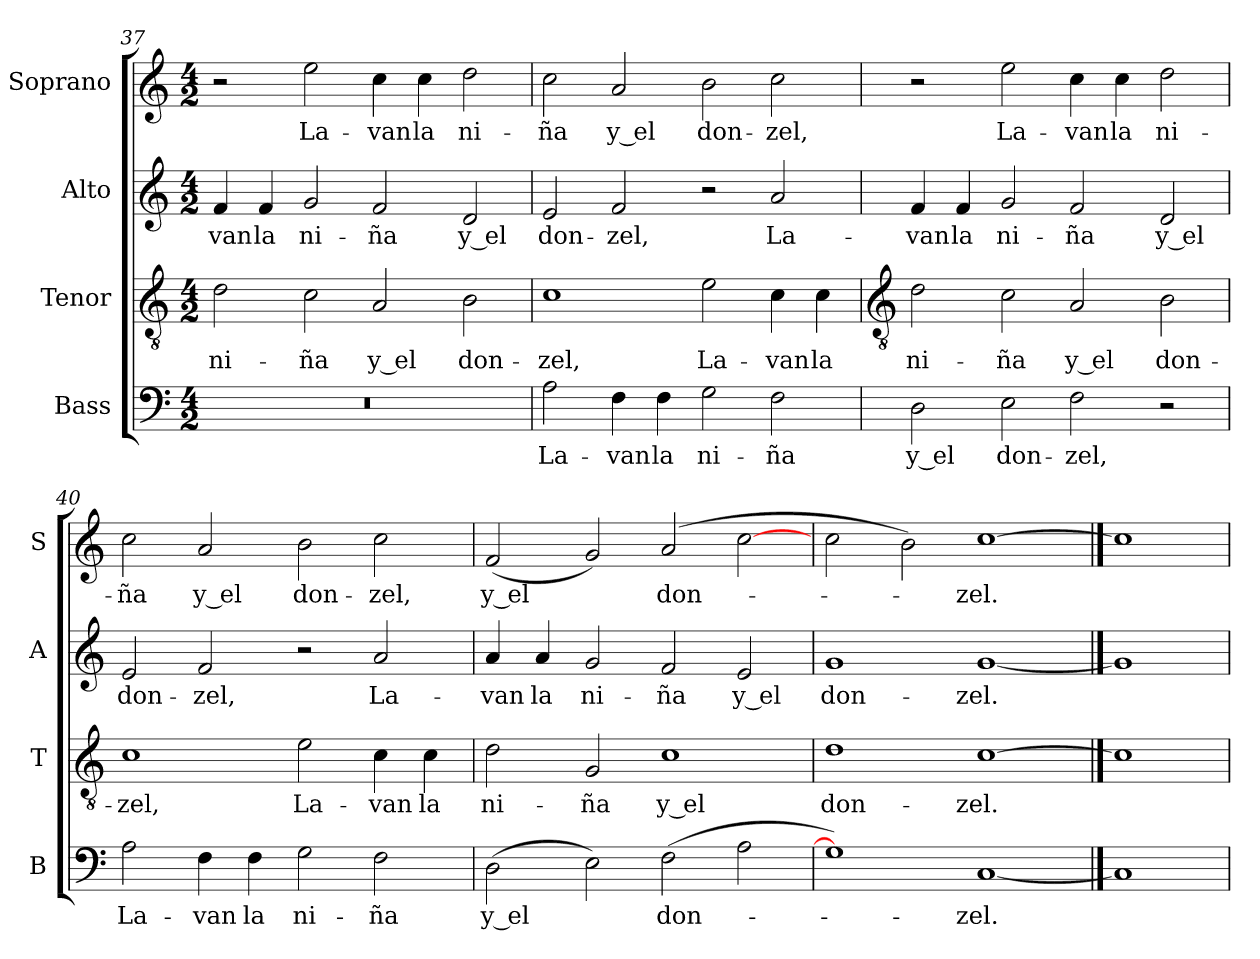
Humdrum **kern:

**kern	**text	**kern	**text	**kern	**text	**kern	**text
*part4	*part4	*part3	*part3	*part2	*part2	*part1	*part1
*staff4	*staff4	*staff3	*staff3	*staff2	*staff2	*staff1	*staff1
*I"Bass	*	*I"Tenor	*	*I"Alto	*	*I"Soprano	*
*I'B	*	*I'T	*	*I'A	*	*I'S	*
*clefF4	*	*clefGv2	*	*clefG2	*	*clefG2	*
*k[]	*	*k[]	*	*k[]	*	*k[]	*
*C:	*	*C:	*	*C:	*	*C:	*
*M4/2	*	*M4/2	*	*M4/2	*	*M4/2	*
=37	=37	=37	=37	=37	=37	=37	=37
!	!	!	!LO:LY:b	!	!LO:LY:b	!	!
0r	.	2d	ni-	4f	-van	2r	.
!	!	!	!	!	!LO:LY:b	!	!
.	.	.	.	4f	la	.	.
!	!	!	!LO:LY:b	!	!LO:LY:b	!	!LO:LY:b
.	.	2c	-ña	2g	ni-	2ee	La-
!	!	!	!LO:LY:b	!	!LO:LY:b	!	!LO:LY:b
.	.	2A	y el	2f	-ña	4cc	-van
!	!	!	!	!	!	!	!LO:LY:b
.	.	.	.	.	.	4cc	la
!	!	!	!LO:LY:b	!	!LO:LY:b	!	!LO:LY:b
.	.	2B	don-	2d	y el	2dd	ni-
=38	=38	=38	=38	=38	=38	=38	=38
!	!LO:LY:b	!	!LO:LY:b	!	!LO:LY:b	!	!LO:LY:b
2A	La-	1c	-zel,	2e	don-	2cc	-ña
!	!LO:LY:b	!	!	!	!LO:LY:b	!	!LO:LY:b
4F	-van	.	.	2f	-zel,	2a	y el
!	!LO:LY:b	!	!	!	!	!	!
4F	la	.	.	.	.	.	.
!	!LO:LY:b	!	!LO:LY:b	!	!	!	!LO:LY:b
2G	ni-	2e	La-	2r	.	2b	don-
!	!LO:LY:b	!	!LO:LY:b	!	!LO:LY:b	!	!LO:LY:b
2F	-ña	4c	-van	2a	La-	2cc	-zel,
!	!	!	!LO:LY:b	!	!	!	!
.	.	4c	la	.	.	.	.
!!LO:LB:g=z
=39	=39	=39	=39	=39	=39	=39	=39
*	*	*clefGv2	*	*	*	*	*
!	!LO:LY:b	!	!LO:LY:b	!	!LO:LY:b	!	!
2D	y el	2d	ni-	4f	-van	2r	.
!	!	!	!	!	!LO:LY:b	!	!
.	.	.	.	4f	la	.	.
!	!LO:LY:b	!	!LO:LY:b	!	!LO:LY:b	!	!LO:LY:b
2E	don-	2c	-ña	2g	ni-	2ee	La-
!	!LO:LY:b	!	!LO:LY:b	!	!LO:LY:b	!	!LO:LY:b
2F	-zel,	2A	y el	2f	-ña	4cc	-van
!	!	!	!	!	!	!	!LO:LY:b
.	.	.	.	.	.	4cc	la
!	!	!	!LO:LY:b	!	!LO:LY:b	!	!LO:LY:b
2r	.	2B	don-	2d	y el	2dd	ni-
=40	=40	=40	=40	=40	=40	=40	=40
!	!LO:LY:b	!	!LO:LY:b	!	!LO:LY:b	!	!LO:LY:b
2A	La-	1c	-zel,	2e	don-	2cc	-ña
!	!LO:LY:b	!	!	!	!LO:LY:b	!	!LO:LY:b
4F	-van	.	.	2f	-zel,	2a	y el
!	!LO:LY:b	!	!	!	!	!	!
4F	la	.	.	.	.	.	.
!	!LO:LY:b	!	!LO:LY:b	!	!	!	!LO:LY:b
2G	ni-	2e	La-	2r	.	2b	don-
!	!LO:LY:b	!	!LO:LY:b	!	!LO:LY:b	!	!LO:LY:b
2F	-ña	4c	-van	2a	La-	2cc	-zel,
!	!	!	!LO:LY:b	!	!	!	!
.	.	4c	la	.	.	.	.
=41	=41	=41	=41	=41	=41	=41	=41
!	!LO:LY:b	!	!LO:LY:b	!	!LO:LY:b	!	!LO:LY:b
(>2D	y el	2d	ni-	4a	-van	(<2f	y el
!	!	!	!	!	!LO:LY:b	!	!
.	.	.	.	4a	la	.	.
!	!	!	!LO:LY:b	!	!LO:LY:b	!	!
2E)	.	2G	-ña	2g	ni-	2g)	.
!	!LO:LY:b	!	!LO:LY:b	!	!LO:LY:b	!	!LO:LY:b
(>2F	don-	1c	y el	2f	-ña	(>2a	don-
!	!	!	!	!	!LO:LY:b	!	!
2A	.	.	.	2e	y el	[2cc	.
=42	=42	=42	=42	=42	=42	=42	=42
!	!	!	!LO:LY:b	!	!LO:LY:b	!	!
1G])	.	1d	don-	1g	don-	2cc	.
.	.	.	.	.	.	2b)	.
!	!LO:LY:b	!	!LO:LY:b	!	!LO:LY:b	!	!LO:LY:b
[1C	zel.	[1c	-zel.	[1g	-zel.	[1cc	zel.
==43	==43	==43	==43	==43	==43	==43	==43
1C]	.	1c]	.	1g]	.	1cc]	.
=	=	=	=	=	=	=	=
*-	*-	*-	*-	*-	*-	*-	*-
